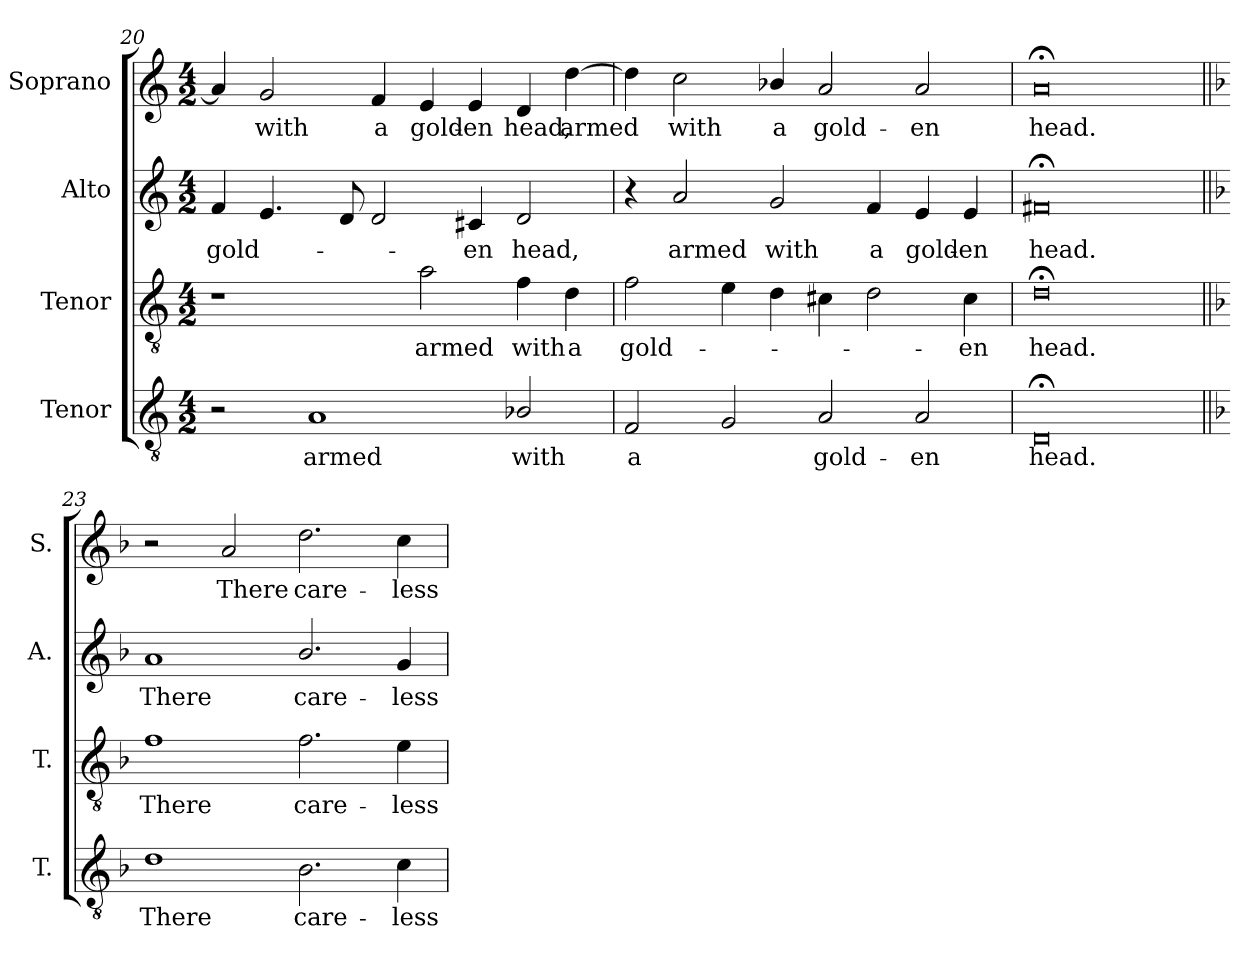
**kern	**text	**kern	**text	**kern	**text	**kern	**text
*part4	*part4	*part3	*part3	*part2	*part2	*part1	*part1
*staff4	*staff4	*staff3	*staff3	*staff2	*staff2	*staff1	*staff1
*I"Tenor	*	*I"Tenor	*	*I"Alto	*	*I"Soprano	*
*I'T.	*	*I'T.	*	*I'A.	*	*I'S.	*
!!LO:LB:g=z
*clefGv2	*	*clefGv2	*	*clefG2	*	*clefG2	*
*ITrd7c12	*	*ITrd7c12	*	*	*	*	*
*k[]	*	*k[]	*	*k[]	*	*k[]	*
*C:	*	*C:	*	*C:	*	*C:	*
*M4/2	*	*M4/2	*	*M4/2	*	*M4/2	*
=20	=20	=20	=20	=20	=20	=20	=20
!	!	!	!	!	!LO:LY:b:color=#000000	!	!
2r	.	1r	.	4fi/	gold-	4ai/]	.
!	!	!	!	!	!	!	!LO:LY:b:color=#000000
.	.	.	.	4.ei/	.	2gi/	with
!	!LO:LY:b:color=#000000	!	!	!	!	!	!
1AAi	armed	.	.	.	.	.	.
.	.	.	.	8di/	.	.	.
!	!	!	!	!	!	!	!LO:LY:b:color=#000000
.	.	.	.	2di/	.	4fi/	a
!	!	!	!LO:LY:b:color=#000000	!	!	!	!
!	!	!	!	!	!	!	!LO:LY:b:color=#000000
.	.	2Ai\	armed	.	.	4ei/	gold-
!	!	!	!	!	!LO:LY:b:color=#000000	!	!
!	!	!	!	!	!	!	!LO:LY:b:color=#000000
.	.	.	.	4c#Xi/	-en	4ei/	-en
!	!LO:LY:b:color=#000000	!	!	!	!	!	!
!	!	!	!LO:LY:b:color=#000000	!	!	!	!
!	!	!	!	!	!LO:LY:b:color=#000000	!	!
!	!	!	!	!	!	!	!LO:LY:b:color=#000000
2BB-Xi/	with	4Fi\	with	2di/	head,	4di/	head,
!	!	!	!LO:LY:b:color=#000000	!	!	!	!
!	!	!	!	!	!	!	!LO:LY:b:color=#000000
.	.	4Di\	a	.	.	[4ddi\	armed
=21	=21	=21	=21	=21	=21	=21	=21
!	!LO:LY:b:color=#000000	!	!	!	!	!	!
!	!	!	!LO:LY:b:color=#000000	!	!	!	!
2FFi/	a	2Fi\	gold-	4r	.	4ddi\]	.
!	!	!	!	!	!LO:LY:b:color=#000000	!	!
!	!	!	!	!	!	!	!LO:LY:b:color=#000000
.	.	.	.	2ai/	armed	2cci\	with
2GGi/	.	4Ei\	.	.	.	.	.
!	!	!	!	!	!LO:LY:b:color=#000000	!	!
!	!	!	!	!	!	!	!LO:LY:b:color=#000000
.	.	4Di\	.	2gi/	with	4b-Xi/	a
!	!LO:LY:b:color=#000000	!	!	!	!	!	!
!	!	!	!	!	!	!	!LO:LY:b:color=#000000
2AAi/	gold-	4C#Xi\	.	.	.	2ai/	gold-
!	!	!	!	!	!LO:LY:b:color=#000000	!	!
.	.	2Di\	.	4fi/	a	.	.
!	!LO:LY:b:color=#000000	!	!	!	!	!	!
!	!	!	!	!	!LO:LY:b:color=#000000	!	!
!	!	!	!	!	!	!	!LO:LY:b:color=#000000
2AAi/	-en	.	.	4ei/	gold-	2ai/	-en
!	!	!	!LO:LY:b:color=#000000	!	!	!	!
!	!	!	!	!	!LO:LY:b:color=#000000	!	!
.	.	4C#i\	-en	4ei/	-en	.	.
=22	=22	=22	=22	=22	=22	=22	=22
!	!LO:LY:b:color=#000000	!	!	!	!	!	!
!	!	!	!LO:LY:b:color=#000000	!	!	!	!
!	!	!	!	!	!LO:LY:b:color=#000000	!	!
!	!	!	!	!	!	!	!LO:LY:b:color=#000000
0DD;i	head.	0D;i	head.	0f#X;i	head.	0a;i	head.
!!LO:PB:g=z
=23||	=23||	=23||	=23||	=23||	=23||	=23||	=23||
*k[b-]	*	*k[b-]	*	*k[b-]	*	*k[b-]	*
*F:	*	*F:	*	*F:	*	*F:	*
!	!LO:LY:b:color=#000000	!	!	!	!	!	!
!	!	!	!LO:LY:b:color=#000000	!	!	!	!
!	!	!	!	!	!LO:LY:b:color=#000000	!	!
1Di	There	1Fi	There	1ai	There	2r	.
!	!	!	!	!	!	!	!LO:LY:b:color=#000000
.	.	.	.	.	.	2ai/	There
!	!LO:LY:b:color=#000000	!	!	!	!	!	!
!	!	!	!LO:LY:b:color=#000000	!	!	!	!
!	!	!	!	!	!LO:LY:b:color=#000000	!	!
!	!	!	!	!	!	!	!LO:LY:b:color=#000000
2.BB-i\	care-	2.Fi\	care-	2.b-i/	care-	2.ddi\	care-
!	!LO:LY:b:color=#000000	!	!	!	!	!	!
!	!	!	!LO:LY:b:color=#000000	!	!	!	!
!	!	!	!	!	!LO:LY:b:color=#000000	!	!
!	!	!	!	!	!	!	!LO:LY:b:color=#000000
4Ci\	-less	4Ei\	-less	4gi/	-less	4cci\	-less
=	=	=	=	=	=	=	=
*-	*-	*-	*-	*-	*-	*-	*-
